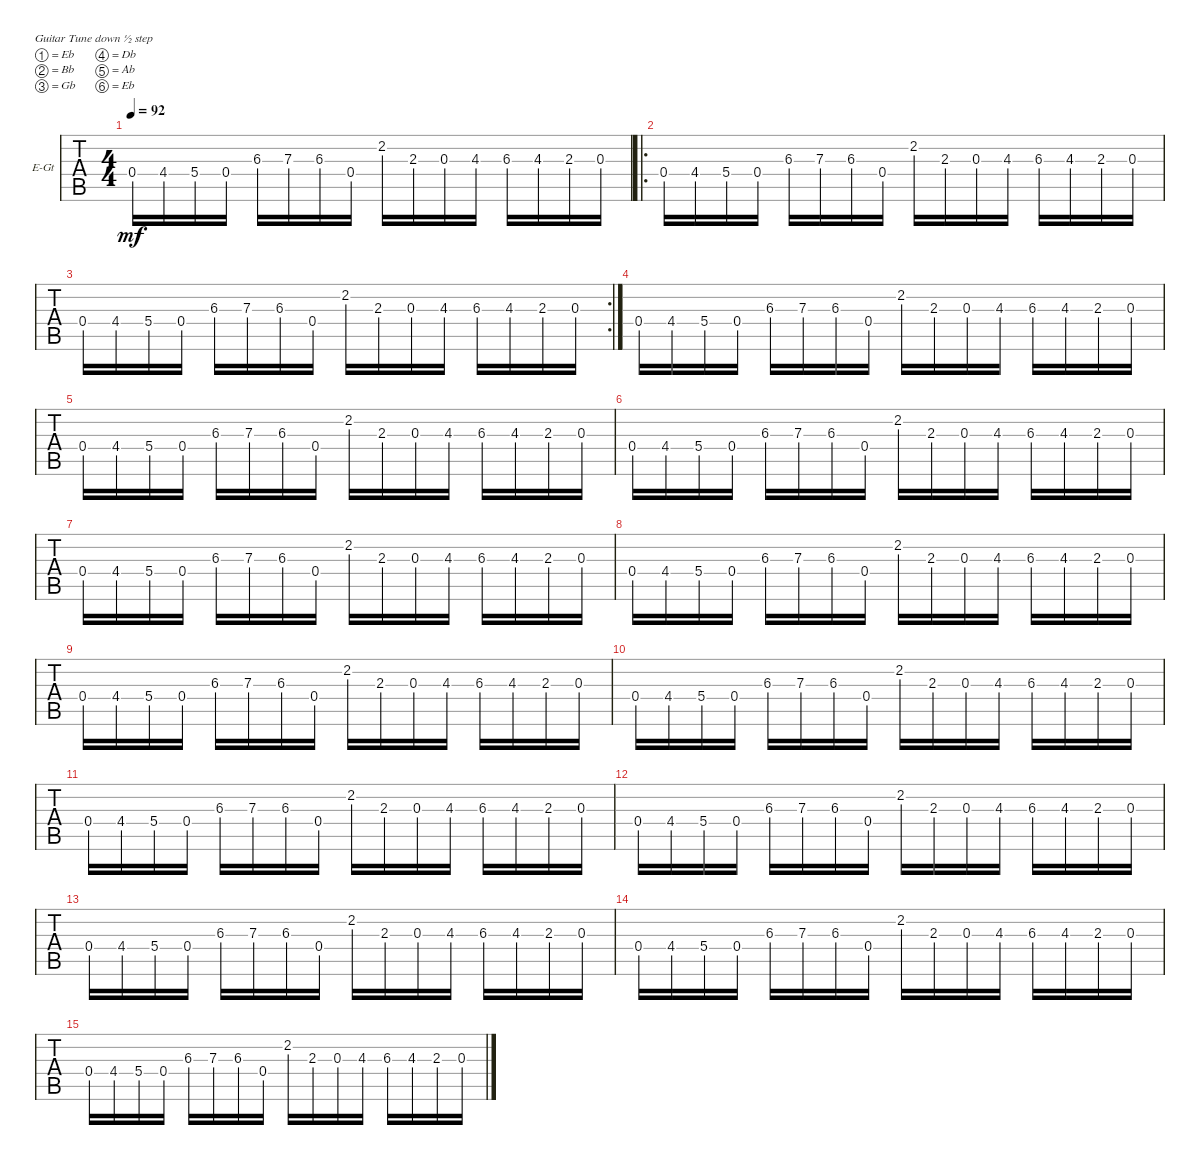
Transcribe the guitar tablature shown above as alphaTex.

\defaultSystemsLayout 4
\bracketExtendMode groupsimilarinstruments
\firstSystemTrackNameOrientation horizontal
\otherSystemsTrackNameOrientation horizontal
\track ("Electric Guitar" "E-Gt") {instrument distortionguitar}
\staff {tabs}
\tuning (Eb4 Bb3 Gb3 Db3 Ab2 Eb2)
\ts (4 4)
\tempo 92
\clef g2
\ks c
0.4.16{dy mf} 4.4.16 5.4.16 0.4.16 6.3.16 7.3.16 6.3.16 0.4.16 2.2.16 2.3.16 0.3.16 4.3.16 6.3.16 4.3.16 2.3.16 0.3.16 |
\ro
0.4.16 4.4.16 5.4.16 0.4.16 6.3.16 7.3.16 6.3.16 0.4.16 2.2.16 2.3.16 0.3.16 4.3.16 6.3.16 4.3.16 2.3.16 0.3.16 |
\rc 2
0.4.16 4.4.16 5.4.16 0.4.16 6.3.16 7.3.16 6.3.16 0.4.16 2.2.16 2.3.16 0.3.16 4.3.16 6.3.16 4.3.16 2.3.16 0.3.16 |
0.4.16 4.4.16 5.4.16 0.4.16 6.3.16 7.3.16 6.3.16 0.4.16 2.2.16 2.3.16 0.3.16 4.3.16 6.3.16 4.3.16 2.3.16 0.3.16 |
0.4.16 4.4.16 5.4.16 0.4.16 6.3.16 7.3.16 6.3.16 0.4.16 2.2.16 2.3.16 0.3.16 4.3.16 6.3.16 4.3.16 2.3.16 0.3.16 |
0.4.16 4.4.16 5.4.16 0.4.16 6.3.16 7.3.16 6.3.16 0.4.16 2.2.16 2.3.16 0.3.16 4.3.16 6.3.16 4.3.16 2.3.16 0.3.16 |
0.4.16 4.4.16 5.4.16 0.4.16 6.3.16 7.3.16 6.3.16 0.4.16 2.2.16 2.3.16 0.3.16 4.3.16 6.3.16 4.3.16 2.3.16 0.3.16 |
0.4.16 4.4.16 5.4.16 0.4.16 6.3.16 7.3.16 6.3.16 0.4.16 2.2.16 2.3.16 0.3.16 4.3.16 6.3.16 4.3.16 2.3.16 0.3.16 |
0.4.16 4.4.16 5.4.16 0.4.16 6.3.16 7.3.16 6.3.16 0.4.16 2.2.16 2.3.16 0.3.16 4.3.16 6.3.16 4.3.16 2.3.16 0.3.16 |
0.4.16 4.4.16 5.4.16 0.4.16 6.3.16 7.3.16 6.3.16 0.4.16 2.2.16 2.3.16 0.3.16 4.3.16 6.3.16 4.3.16 2.3.16 0.3.16 |
0.4.16 4.4.16 5.4.16 0.4.16 6.3.16 7.3.16 6.3.16 0.4.16 2.2.16 2.3.16 0.3.16 4.3.16 6.3.16 4.3.16 2.3.16 0.3.16 |
0.4.16 4.4.16 5.4.16 0.4.16 6.3.16 7.3.16 6.3.16 0.4.16 2.2.16 2.3.16 0.3.16 4.3.16 6.3.16 4.3.16 2.3.16 0.3.16 |
0.4.16 4.4.16 5.4.16 0.4.16 6.3.16 7.3.16 6.3.16 0.4.16 2.2.16 2.3.16 0.3.16 4.3.16 6.3.16 4.3.16 2.3.16 0.3.16 |
0.4.16 4.4.16 5.4.16 0.4.16 6.3.16 7.3.16 6.3.16 0.4.16 2.2.16 2.3.16 0.3.16 4.3.16 6.3.16 4.3.16 2.3.16 0.3.16 |
0.4.16 4.4.16 5.4.16 0.4.16 6.3.16 7.3.16 6.3.16 0.4.16 2.2.16 2.3.16 0.3.16 4.3.16 6.3.16 4.3.16 2.3.16 0.3.16
